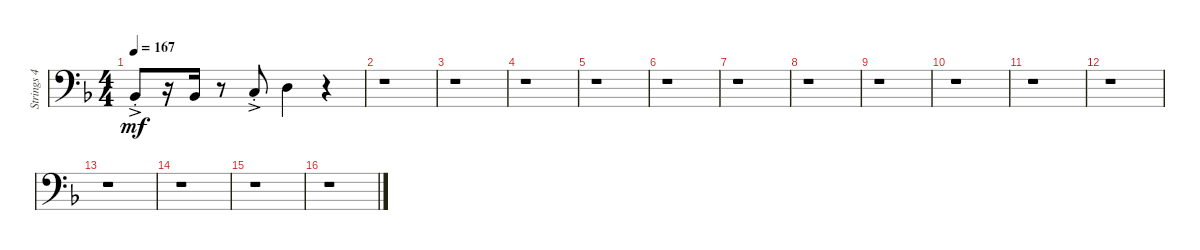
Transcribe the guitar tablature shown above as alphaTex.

\track ("Strings 4" "Strings 4") {instrument voiceoohs}
\staff {score}
\tuning (E4 B3 G3 D3 A2 E2 B1) {hide}
\ts (4 4)
\tempo 167
\clef f4
\ks dminor
1.5{ac st}.8{dy mf} r.16 1.5.16 r.8 3.5{ac st}.8 0.4.4 r.4 |
r.1 |
r.1 |
r.1 |
r.1 |
r.1 |
r.1 |
r.1 |
r.1 |
r.1 |
r.1 |
r.1 |
r.1 |
r.1 |
r.1 |
r.1
